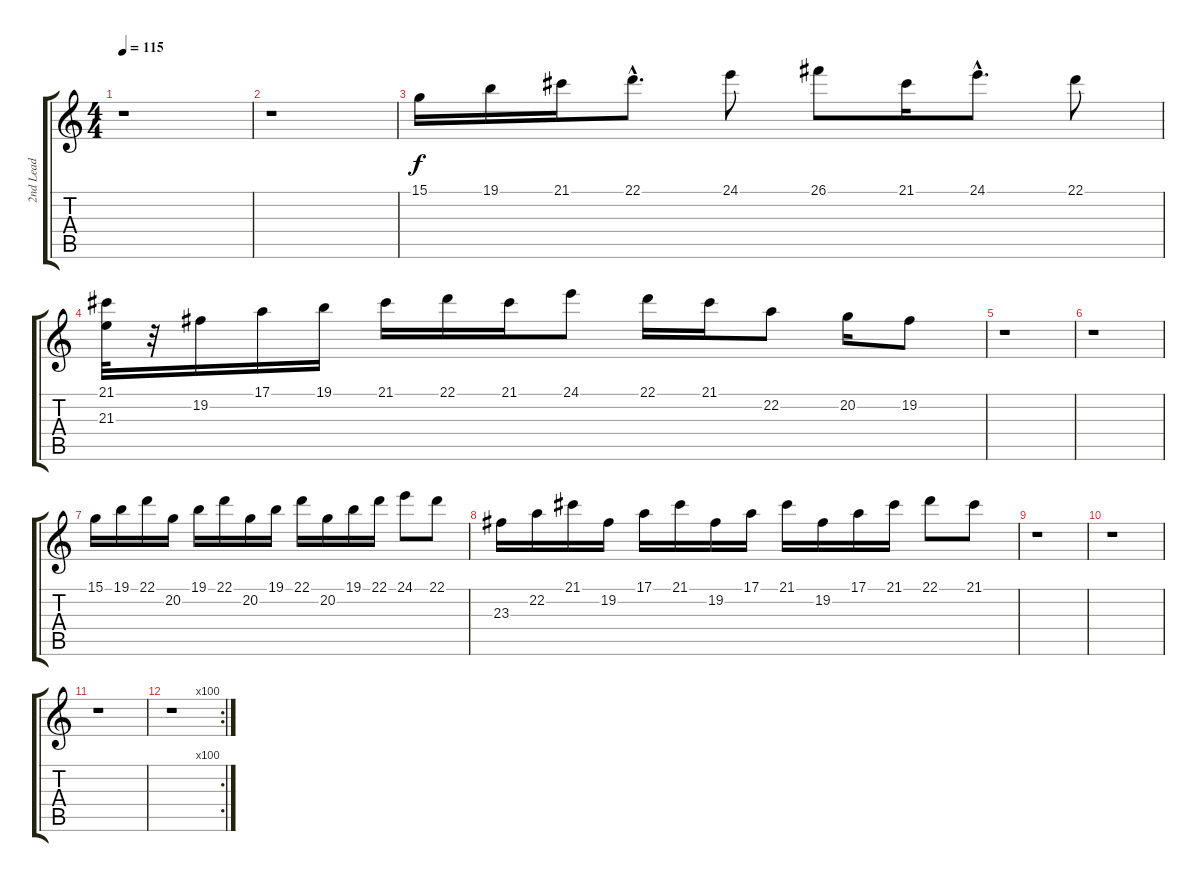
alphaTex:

\track ("2nd Lead" "2nd Lead") {instrument lead2sawtooth}
\staff {score tabs}
\tuning (E4 B3 G3 D3 A2 E2) {hide}
\ts (4 4)
\tempo 115
\clef g2
\ks c
r.1{dy f} |
r.1 |
15.1.16{volume 16} 19.1.16 21.1.16 22.1{hac}.8{d} 24.1.8 26.1.8 21.1.16 24.1{hac}.8{d} 22.1.8 |
(21.1 21.3).32 r.32 19.2.16 17.1.16 19.1.16 21.1.16 22.1.16 21.1.16 24.1.8 22.1.16 21.1.16 22.2.8 20.2.16 19.2.8 |
r.1 |
r.1 |
15.1.16 19.1.16 22.1.16 20.2.16 19.1.16 22.1.16 20.2.16 19.1.16 22.1.16 20.2.16 19.1.16 22.1.16 24.1.8 22.1.8 |
23.3.16 22.2.16 21.1.16 19.2.16 17.1.16 21.1.16 19.2.16 17.1.16 21.1.16 19.2.16 17.1.16 21.1.16 22.1.8 21.1.8 |
r.1 |
r.1 |
r.1 |
\rc 100
r.1
